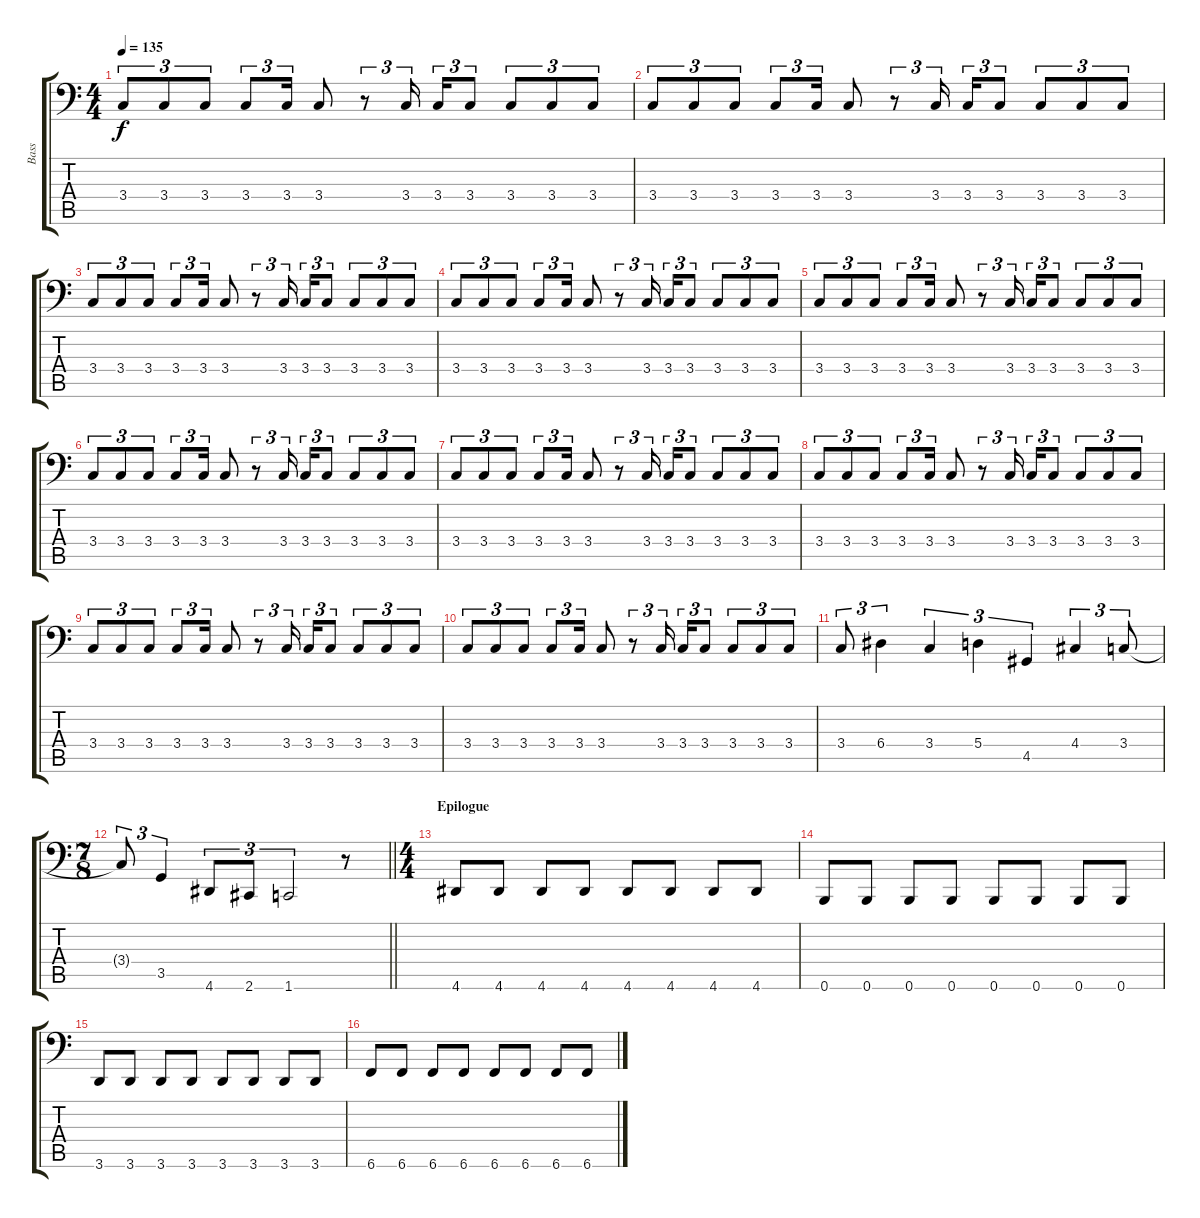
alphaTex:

\track ("Bass" "Bass") {instrument electricbassfinger}
\staff {score tabs}
\tuning (C3 G2 D2 A1 E1 B0) {hide}
\ts (4 4)
\tempo 135
\clef f4
\ks c
3.4.8{tu (3 2) dy f} 3.4.8{tu (3 2)} 3.4.8{tu (3 2)} 3.4.8{tu (3 2)} 3.4.16{tu (3 2)} 3.4.8 r.8{tu (3 2)} 3.4.16{tu (3 2) beam splitsecondary} 3.4.16{tu (3 2)} 3.4.8{tu (3 2)} 3.4.8{tu (3 2)} 3.4.8{tu (3 2)} 3.4.8{tu (3 2)} |
3.4.8{tu (3 2)} 3.4.8{tu (3 2)} 3.4.8{tu (3 2)} 3.4.8{tu (3 2)} 3.4.16{tu (3 2)} 3.4.8 r.8{tu (3 2)} 3.4.16{tu (3 2) beam splitsecondary} 3.4.16{tu (3 2)} 3.4.8{tu (3 2)} 3.4.8{tu (3 2)} 3.4.8{tu (3 2)} 3.4.8{tu (3 2)} |
3.4.8{tu (3 2)} 3.4.8{tu (3 2)} 3.4.8{tu (3 2)} 3.4.8{tu (3 2)} 3.4.16{tu (3 2)} 3.4.8 r.8{tu (3 2)} 3.4.16{tu (3 2) beam splitsecondary} 3.4.16{tu (3 2)} 3.4.8{tu (3 2)} 3.4.8{tu (3 2)} 3.4.8{tu (3 2)} 3.4.8{tu (3 2)} |
3.4.8{tu (3 2)} 3.4.8{tu (3 2)} 3.4.8{tu (3 2)} 3.4.8{tu (3 2)} 3.4.16{tu (3 2)} 3.4.8 r.8{tu (3 2)} 3.4.16{tu (3 2) beam splitsecondary} 3.4.16{tu (3 2)} 3.4.8{tu (3 2)} 3.4.8{tu (3 2)} 3.4.8{tu (3 2)} 3.4.8{tu (3 2)} |
3.4.8{tu (3 2)} 3.4.8{tu (3 2)} 3.4.8{tu (3 2)} 3.4.8{tu (3 2)} 3.4.16{tu (3 2)} 3.4.8 r.8{tu (3 2)} 3.4.16{tu (3 2) beam splitsecondary} 3.4.16{tu (3 2)} 3.4.8{tu (3 2)} 3.4.8{tu (3 2)} 3.4.8{tu (3 2)} 3.4.8{tu (3 2)} |
3.4.8{tu (3 2)} 3.4.8{tu (3 2)} 3.4.8{tu (3 2)} 3.4.8{tu (3 2)} 3.4.16{tu (3 2)} 3.4.8 r.8{tu (3 2)} 3.4.16{tu (3 2) beam splitsecondary} 3.4.16{tu (3 2)} 3.4.8{tu (3 2)} 3.4.8{tu (3 2)} 3.4.8{tu (3 2)} 3.4.8{tu (3 2)} |
3.4.8{tu (3 2)} 3.4.8{tu (3 2)} 3.4.8{tu (3 2)} 3.4.8{tu (3 2)} 3.4.16{tu (3 2)} 3.4.8 r.8{tu (3 2)} 3.4.16{tu (3 2) beam splitsecondary} 3.4.16{tu (3 2)} 3.4.8{tu (3 2)} 3.4.8{tu (3 2)} 3.4.8{tu (3 2)} 3.4.8{tu (3 2)} |
3.4.8{tu (3 2)} 3.4.8{tu (3 2)} 3.4.8{tu (3 2)} 3.4.8{tu (3 2)} 3.4.16{tu (3 2)} 3.4.8 r.8{tu (3 2)} 3.4.16{tu (3 2) beam splitsecondary} 3.4.16{tu (3 2)} 3.4.8{tu (3 2)} 3.4.8{tu (3 2)} 3.4.8{tu (3 2)} 3.4.8{tu (3 2)} |
3.4.8{tu (3 2)} 3.4.8{tu (3 2)} 3.4.8{tu (3 2)} 3.4.8{tu (3 2)} 3.4.16{tu (3 2)} 3.4.8 r.8{tu (3 2)} 3.4.16{tu (3 2) beam splitsecondary} 3.4.16{tu (3 2)} 3.4.8{tu (3 2)} 3.4.8{tu (3 2)} 3.4.8{tu (3 2)} 3.4.8{tu (3 2)} |
3.4.8{tu (3 2)} 3.4.8{tu (3 2)} 3.4.8{tu (3 2)} 3.4.8{tu (3 2)} 3.4.16{tu (3 2)} 3.4.8 r.8{tu (3 2)} 3.4.16{tu (3 2) beam splitsecondary} 3.4.16{tu (3 2)} 3.4.8{tu (3 2)} 3.4.8{tu (3 2)} 3.4.8{tu (3 2)} 3.4.8{tu (3 2)} |
3.4.8{tu (3 2)} 6.4.4{tu (3 2)} 3.4.4{tu (3 2)} 5.4.4{tu (3 2)} 4.5.4{tu (3 2)} 4.4.4{tu (3 2)} 3.4.8{tu (3 2)} |
\ts (7 8)
\barLineRight lightlight
3.4{t}.8{tu (3 2)} 3.5.4{tu (3 2)} 4.6.8{tu (3 2)} 2.6.8{tu (3 2)} 1.6.2{tu (3 2)} r.8 |
\ts (4 4)
\section ("" "Epilogue")
4.6.8 4.6.8 4.6.8 4.6.8 4.6.8 4.6.8 4.6.8 4.6.8 |
0.6.8 0.6.8 0.6.8 0.6.8 0.6.8 0.6.8 0.6.8 0.6.8 |
3.6.8 3.6.8 3.6.8 3.6.8 3.6.8 3.6.8 3.6.8 3.6.8 |
6.6.8 6.6.8 6.6.8 6.6.8 6.6.8 6.6.8 6.6.8 6.6.8
